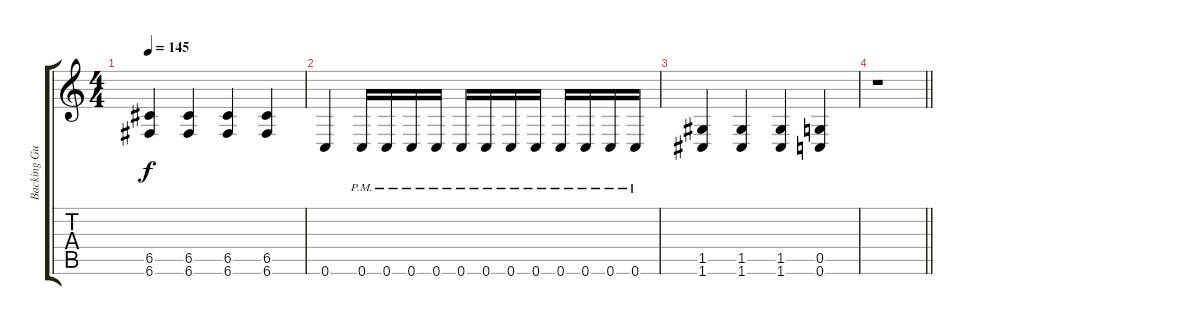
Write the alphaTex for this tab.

\track ("Backing Guitar" "Backing Gu") {instrument distortionguitar}
\staff {score tabs}
\tuning (D4 A3 F3 C3 G2 C2) {hide}
\ts (4 4)
\tempo 145
\clef g2
\ks c
(6.5 6.6).4{dy f} (6.5 6.6).4 (6.5 6.6).4 (6.5 6.6).4 |
0.6.4 0.6{pm}.16 0.6{pm}.16 0.6{pm}.16 0.6{pm}.16 0.6{pm}.16 0.6{pm}.16 0.6{pm}.16 0.6{pm}.16 0.6{pm}.16 0.6{pm}.16 0.6{pm}.16 0.6{pm}.16 |
(1.5 1.6).4 (1.5 1.6).4 (1.5 1.6).4 (0.5 0.6).4 |
\barLineRight lightlight
r.1
